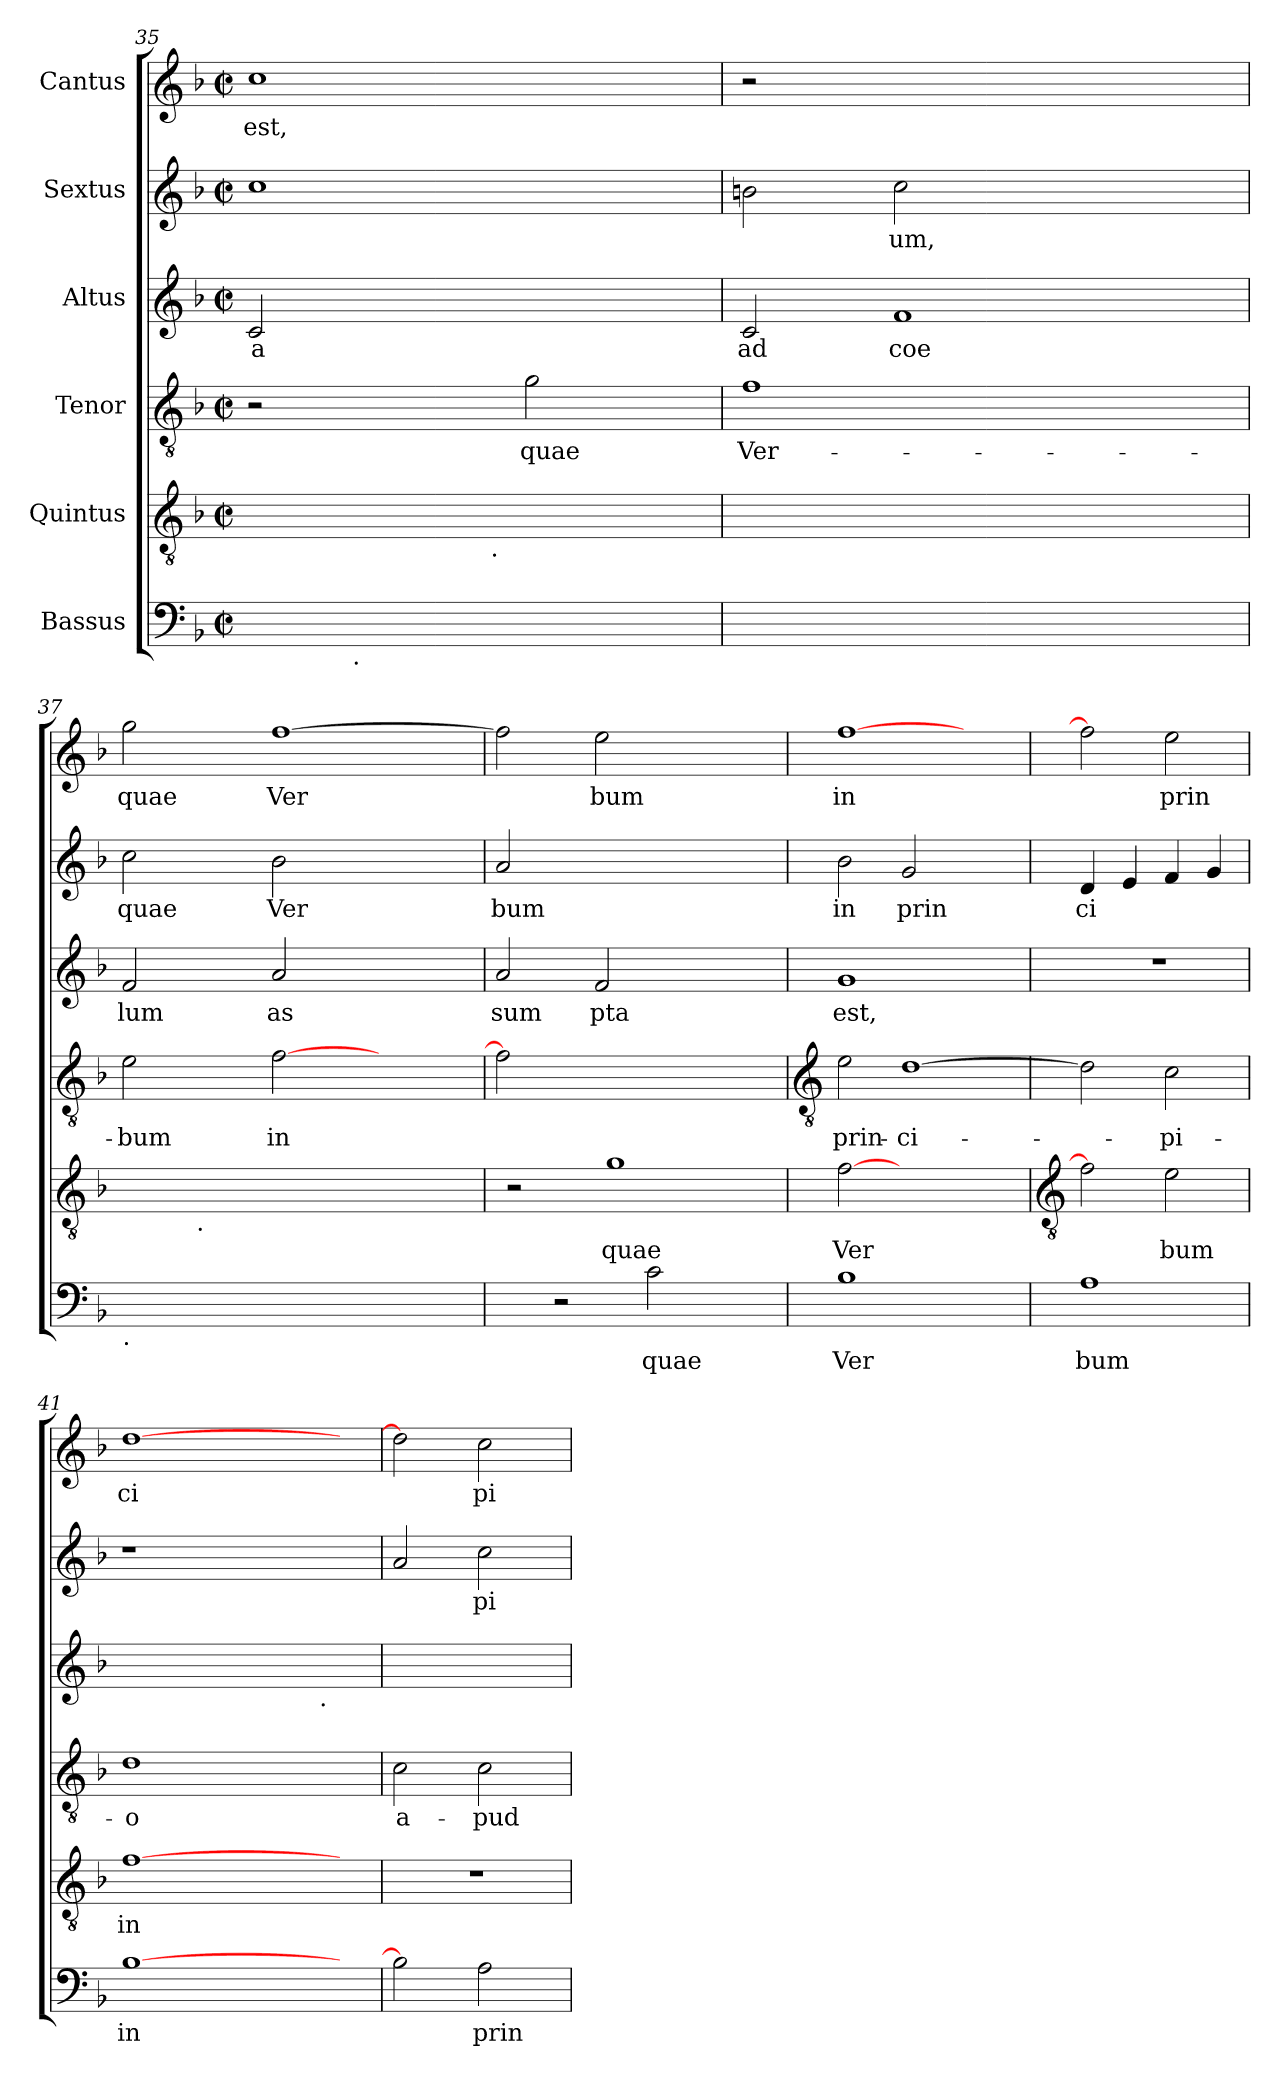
**kern	**text	**kern	**text	**kern	**text	**kern	**text	**kern	**text	**kern	**text
*part6	*part6	*part5	*part5	*part4	*part4	*part3	*part3	*part2	*part2	*part1	*part1
*staff6	*staff6	*staff5	*staff5	*staff4	*staff4	*staff3	*staff3	*staff2	*staff2	*staff1	*staff1
*I"Bassus	*	*I"Quintus	*	*I"Tenor	*	*I"Altus	*	*I"Sextus	*	*I"Cantus	*
!!LO:LB:g=z
*clefF4	*	*clefGv2	*	*clefGv2	*	*clefG2	*	*clefG2	*	*clefG2	*
*k[b-]	*	*k[b-]	*	*k[b-]	*	*k[b-]	*	*k[b-]	*	*k[b-]	*
*F:	*	*F:	*	*F:	*	*F:	*	*F:	*	*F:	*
*M2/2	*	*M2/2	*	*M2/2	*	*M2/2	*	*M2/2	*	*M2/2	*
*met(c|)	*	*met(c|)	*	*met(c|)	*	*met(c|)	*	*met(c|)	*	*met(c|)	*
=35A	=35A	=35A	=35A	=35A	=35A	=35A	=35A	=35A	=35A	=35A	=35A
!	!	!	!	!	!	!	!LO:LY:b	!	!	!	!LO:LY:b
32ryy	.	4ryy	.	2r	.	2c/	a	1cc	.	1cc	est,
32ryy	.	.	.	.	.	.	.	.	.	.	.
32ryy	.	.	.	.	.	.	.	.	.	.	.
32ryy	.	.	.	.	.	.	.	.	.	.	.
32ryy	.	.	.	.	.	.	.	.	.	.	.
32ryy	.	.	.	.	.	.	.	.	.	.	.
!LO:TX:b:t=.	!	!	!	!	!	!	!	!	!	!	!
32ryy	.	.	.	.	.	.	.	.	.	.	.
4ryy	.	.	.	.	.	.	.	.	.	.	.
.	.	32ryy	.	.	.	.	.	.	.	.	.
.	.	32ryy	.	.	.	.	.	.	.	.	.
.	.	32ryy	.	.	.	.	.	.	.	.	.
.	.	32ryy	.	.	.	.	.	.	.	.	.
.	.	32ryy	.	.	.	.	.	.	.	.	.
.	.	32ryy	.	.	.	.	.	.	.	.	.
!	!	!LO:TX:b:t=.	!	!	!	!	!	!	!	!	!
.	.	32ryy	.	.	.	.	.	.	.	.	.
4ryy	.	4ryy	.	.	.	.	.	.	.	.	.
!	!	!	!	!	!LO:LY:b	!	!	!	!	!	!
.	.	.	.	2g\	quae	2ryy	.	.	.	.	.
4ryy	.	4ryy	.	.	.	.	.	.	.	.	.
4ryy	.	4ryy	.	.	.	.	.	.	.	.	.
.	.	.	.	8..ryy	.	8..ryy	.	8..ryy	.	8..ryy	.
!!LO:LB:g=z
=36A	=36A	=36A	=36A	=36A	=36A	=36A	=36A	=36A	=36A	=36A	=36A
!	!	!	!	!	!LO:LY:b	!	!LO:LY:b	!	!	!	!
32ryy	.	4ryy	.	1f	Ver-	2c/	ad	2bn\	.	2r	.
4ryy	.	.	.	.	.	.	.	.	.	.	.
.	.	32ryy	.	.	.	.	.	.	.	.	.
4ryy	.	4ryy	.	.	.	.	.	.	.	.	.
!	!	!	!	!	!	!	!LO:LY:b	!	!LO:LY:b	!	!
.	.	.	.	.	.	1f	coe	2cc\	um,	1ryy	.
4ryy	.	4ryy	.	.	.	.	.	.	.	.	.
64ryy	.	4ryy	.	.	.	.	.	.	.	.	.
64ryy	.	.	.	.	.	.	.	.	.	.	.
64ryy	.	.	.	.	.	.	.	.	.	.	.
64ryy	.	.	.	.	.	.	.	.	.	.	.
64ryy	.	.	.	.	.	.	.	.	.	.	.
64ryy	.	.	.	.	.	.	.	.	.	.	.
64ryy	.	.	.	.	.	.	.	.	.	.	.
64ryy	.	.	.	.	.	.	.	.	.	.	.
64ryy	.	.	.	.	.	.	.	.	.	.	.
64ryy	.	.	.	.	.	.	.	.	.	.	.
64ryy	.	.	.	.	.	.	.	.	.	.	.
64ryy	.	.	.	.	.	.	.	.	.	.	.
64ryy	.	.	.	.	.	.	.	.	.	.	.
64ryy	.	.	.	.	.	.	.	.	.	.	.
2ryy	.	.	.	2ryy	.	.	.	2ryy	.	.	.
.	.	4...ryy	.	.	.	.	.	.	.	.	.
!!LO:LB:g=z
=37	=37	=37	=37	=37	=37	=37	=37	=37	=37	=37	=37
!LO:TX:b:t=.	!	!	!	!	!	!	!	!	!	!	!
!	!	!	!	!	!LO:LY:b	!	!LO:LY:b	!	!LO:LY:b	!	!LO:LY:b
64ryy	.	32ryy	.	2e\	-bum	2f/	lum	2cc\	quae	2gg\	quae
4ryy	.	.	.	.	.	.	.	.	.	.	.
.	.	32ryy	.	.	.	.	.	.	.	.	.
.	.	32ryy	.	.	.	.	.	.	.	.	.
.	.	32ryy	.	.	.	.	.	.	.	.	.
.	.	32ryy	.	.	.	.	.	.	.	.	.
.	.	32ryy	.	.	.	.	.	.	.	.	.
!	!	!LO:TX:b:t=.	!	!	!	!	!	!	!	!	!
.	.	32ryy	.	.	.	.	.	.	.	.	.
.	.	4ryy	.	.	.	.	.	.	.	.	.
4ryy	.	.	.	.	.	.	.	.	.	.	.
.	.	4ryy	.	.	.	.	.	.	.	.	.
!	!	!	!	!	!LO:LY:b	!	!LO:LY:b	!	!LO:LY:b	!	!LO:LY:b
.	.	.	.	[2f\	in	2a/	as	2b-\	Ver	[1ff	Ver
4ryy	.	.	.	.	.	.	.	.	.	.	.
.	.	4ryy	.	.	.	.	.	.	.	.	.
2ryy	.	.	.	.	.	.	.	.	.	.	.
.	.	4ryy	.	.	.	.	.	.	.	.	.
.	.	.	.	2ryy	.	2ryy	.	2ryy	.	.	.
.	.	4ryy	.	.	.	.	.	.	.	.	.
8...ryy	.	.	.	.	.	.	.	.	.	.	.
.	.	32ryy	.	.	.	.	.	.	.	.	.
!!LO:LB:g=z
=38	=38	=38	=38	=38	=38	=38	=38	=38	=38	=38	=38
!	!	!	!	!	!	!	!LO:LY:b	!	!LO:LY:b	!	!
4ryy	.	32ryy	.	2f\]	.	2a/	sum	2a/	bum	2ff\]	.
.	.	2r	.	.	.	.	.	.	.	.	.
64ryy	.	.	.	.	.	.	.	.	.	.	.
2r	.	.	.	.	.	.	.	.	.	.	.
!	!	!	!	!	!	!	!LO:LY:b	!	!	!	!LO:LY:b
.	.	.	.	1ryy	.	2f/	pta	1ryy	.	2ee\	bum
!	!	!	!LO:LY:b	!	!	!	!	!	!	!	!
.	.	1g	quae	.	.	.	.	.	.	.	.
!	!LO:LY:b	!	!	!	!	!	!	!	!	!	!
2c\	quae	.	.	.	.	.	.	.	.	.	.
.	.	.	.	.	.	2ryy	.	.	.	2ryy	.
4ryy	.	.	.	.	.	.	.	.	.	.	.
.	.	.	.	32ryy	.	32ryy	.	32ryy	.	32ryy	.
64ryy	.	.	.	.	.	.	.	.	.	.	.
!!LO:LB:g=z
=39	=39	=39	=39	=39	=39	=39	=39	=39	=39	=39	=39
*	*	*	*	*clefGv2	*	*	*	*	*	*	*
!	!LO:LY:b	!	!LO:LY:b	!	!LO:LY:b	!	!LO:LY:b	!	!LO:LY:b	!	!LO:LY:b
1B-	Ver	[2f\	Ver	2e\	prin-	1g	est,	2b-\	in	[1ff	in
!	!	!	!	!	!LO:LY:b	!	!	!	!LO:LY:b	!	!
.	.	1ryy	.	[1d	-ci-	.	.	2g/	prin	.	.
2ryy	.	.	.	.	.	2ryy	.	2ryy	.	2ryy	.
!!LO:LB:g=z
=40	=40	=40	=40	=40	=40	=40	=40	=40	=40	=40	=40
*	*	*clefGv2	*	*	*	*	*	*	*	*	*
!	!LO:LY:b	!	!	!	!	!	!	!	!LO:LY:b	!	!
1A	bum	2f\]	.	2d\]	.	1r	.	4d/	ci	2ff\]	.
.	.	.	.	.	.	.	.	4e/	.	.	.
!	!	!	!LO:LY:b	!	!LO:LY:b	!	!	!	!	!	!LO:LY:b
.	.	2e\	bum	2c\	-pi-	.	.	4f/	.	2ee\	prin
.	.	.	.	.	.	.	.	4g/	.	.	.
!!LO:LB:g=z
=41	=41	=41	=41	=41	=41	=41	=41	=41	=41	=41	=41
!	!LO:LY:b	!	!LO:LY:b	!	!LO:LY:b	!	!	!	!	!	!LO:LY:b
[1B-	in	[1f	in	1d	-o	4ryy	.	1r	.	[1dd	ci
.	.	.	.	.	.	4ryy	.	.	.	.	.
.	.	.	.	.	.	4ryy	.	.	.	.	.
.	.	.	.	.	.	32ryy	.	.	.	.	.
.	.	.	.	.	.	32ryy	.	.	.	.	.
.	.	.	.	.	.	32ryy	.	.	.	.	.
.	.	.	.	.	.	32ryy	.	.	.	.	.
.	.	.	.	.	.	32ryy	.	.	.	.	.
.	.	.	.	.	.	32ryy	.	.	.	.	.
!	!	!	!	!	!	!LO:TX:b:t=.	!	!	!	!	!
.	.	.	.	.	.	32ryy	.	.	.	.	.
.	.	.	.	.	.	4ryy	.	.	.	.	.
8..ryy	.	8..ryy	.	8..ryy	.	.	.	8..ryy	.	8..ryy	.
!!LO:LB:g=z
=42	=42	=42	=42	=42	=42	=42	=42	=42	=42	=42	=42
!	!	!	!	!	!LO:LY:b	!	!	!	!	!	!
2B-\]	.	1r	.	2c\	a-	4ryy	.	2a/	.	2dd\]	.
.	.	.	.	.	.	4ryy	.	.	.	.	.
!	!LO:LY:b	!	!	!	!LO:LY:b	!	!	!	!LO:LY:b	!	!LO:LY:b
2A\	prin	.	.	2c\	-pud	4ryy	.	2cc\	pi	2cc\	pi
.	.	.	.	.	.	32ryy	.	.	.	.	.
.	.	.	.	.	.	8..ryy	.	.	.	.	.
=	=	=	=	=	=	=	=	=	=	=	=
*-	*-	*-	*-	*-	*-	*-	*-	*-	*-	*-	*-
